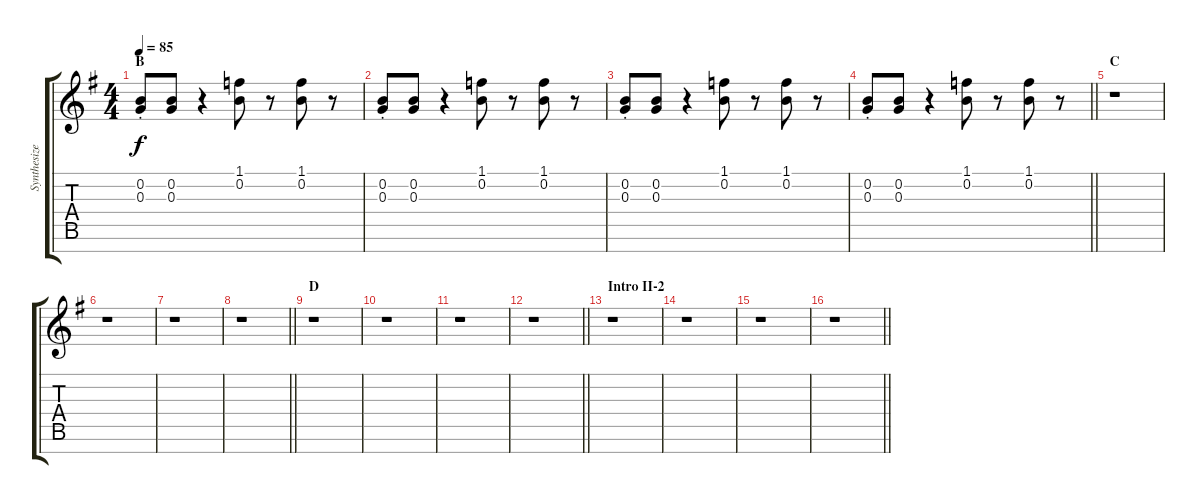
\track ("Synthesizer I" "Synthesize") {instrument lead5charang}
\staff {score tabs}
\tuning (E5 B4 G4 D4 A3 E3 B2) {hide}
\ts (4 4)
\section ("" "B")
\tempo 85
\clef g2
\ks g
(0.2{st} 0.3{st}).8{dy f} (0.2 0.3).8 r.4 (1.1 0.2).8 r.8 (1.1 0.2).8 r.8 |
(0.2{st} 0.3{st}).8 (0.2 0.3).8 r.4 (1.1 0.2).8 r.8 (1.1 0.2).8 r.8 |
(0.2{st} 0.3{st}).8 (0.2 0.3).8 r.4 (1.1 0.2).8 r.8 (1.1 0.2).8 r.8 |
\barLineRight lightlight
(0.2{st} 0.3{st}).8 (0.2 0.3).8 r.4 (1.1 0.2).8 r.8 (1.1 0.2).8 r.8 |
\section ("" "C")
r.1 |
r.1 |
r.1 |
\barLineRight lightlight
r.1 |
\section ("" "D")
r.1 |
r.1 |
r.1 |
\barLineRight lightlight
r.1 |
\section ("" "Intro II-2")
r.1 |
r.1 |
r.1 |
\barLineRight lightlight
r.1
